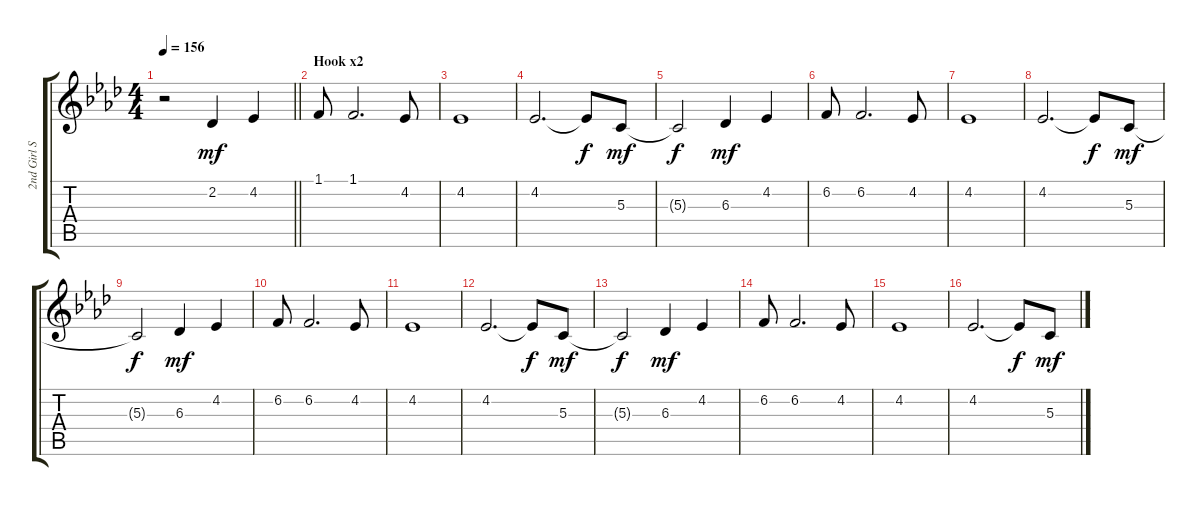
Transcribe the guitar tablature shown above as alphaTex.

\track ("2nd Girl Soprano" "2nd Girl S") {instrument choiraahs}
\staff {score tabs}
\tuning (E4 B3 G3 D3 A2 E2) {hide}
\ts (4 4)
\tempo 156
\clef g2
\barLineRight lightlight
\ks fminor
r.2{dy mf} 2.2.4 4.2.4 |
\section ("" "Hook x2")
1.1.8 1.1.2{d} 4.2.8 |
4.2.1 |
4.2.2{d} 4.2{t}.8{dy f} 5.3.8{dy mf} |
5.3{t}.2{dy f} 6.3.4{dy mf} 4.2.4 |
6.2.8 6.2.2{d} 4.2.8 |
4.2.1 |
4.2.2{d} 4.2{t}.8{dy f} 5.3.8{dy mf} |
5.3{t}.2{dy f} 6.3.4{dy mf} 4.2.4 |
6.2.8 6.2.2{d} 4.2.8 |
4.2.1 |
4.2.2{d} 4.2{t}.8{dy f} 5.3.8{dy mf} |
5.3{t}.2{dy f} 6.3.4{dy mf} 4.2.4 |
6.2.8 6.2.2{d} 4.2.8 |
4.2.1 |
4.2.2{d} 4.2{t}.8{dy f} 5.3.8{dy mf}
